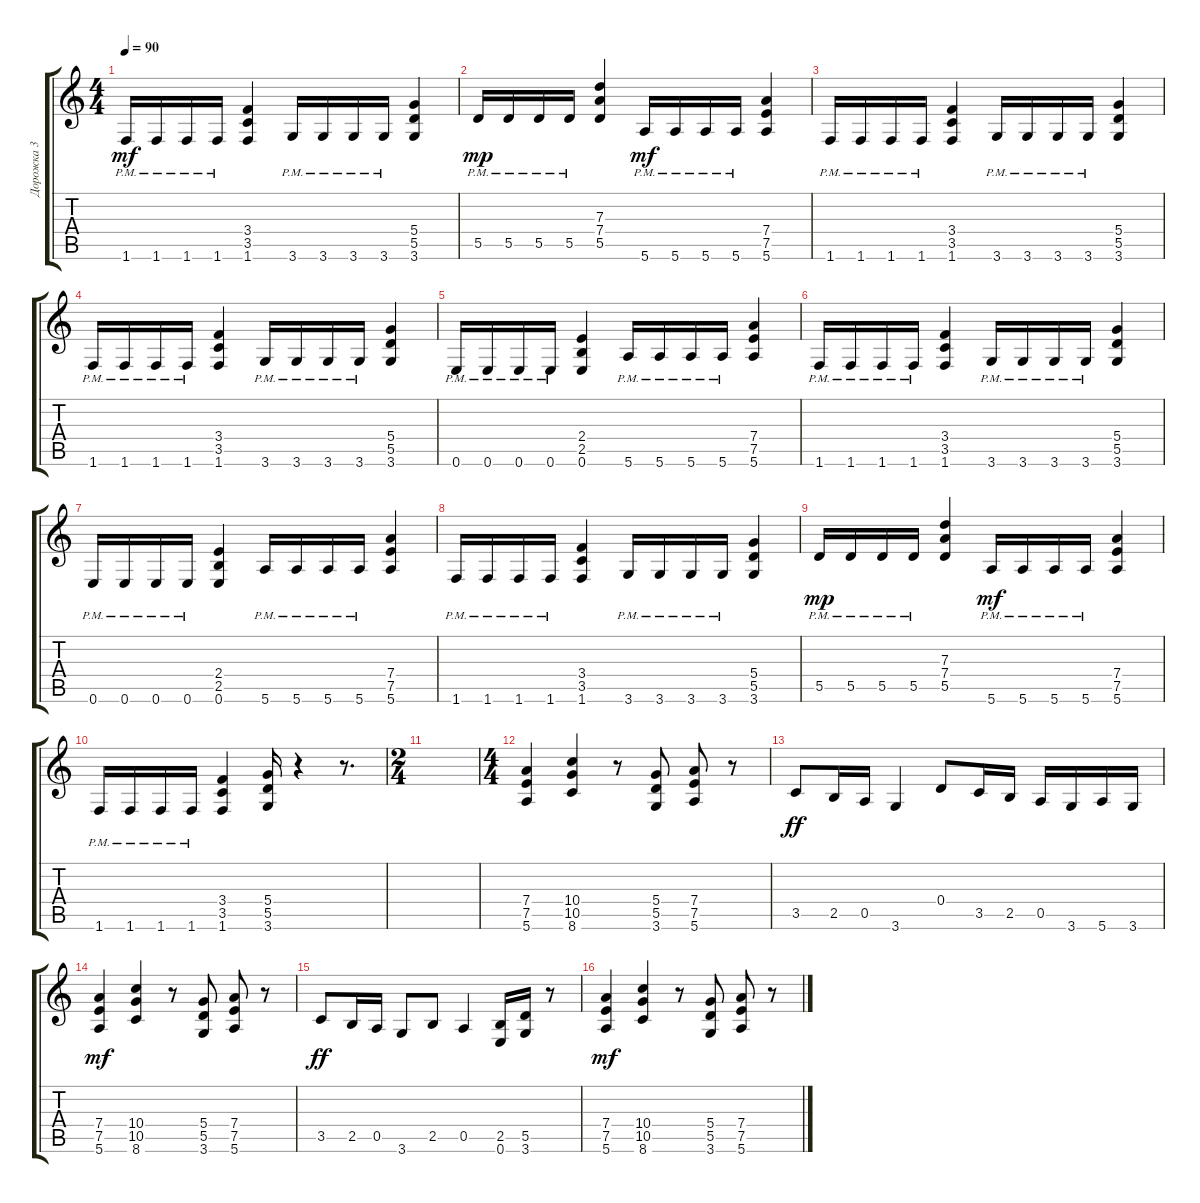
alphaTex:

\track ("Дорожка 3" "Дорожка 3") {instrument distortionguitar}
\staff {score tabs}
\tuning (E4 B3 G3 D3 A2 E2) {hide}
\ts (4 4)
\tempo 90
\clef g2
\ks c
1.6{pm}.16{dy mf} 1.6{pm}.16 1.6{pm}.16 1.6{pm}.16 (3.4 3.5 1.6).4 3.6{pm}.16 3.6{pm}.16 3.6{pm}.16 3.6{pm}.16 (5.4 5.5 3.6).4 |
5.5{pm}.16{dy mp} 5.5{pm}.16 5.5{pm}.16 5.5{pm}.16 (7.3 7.4 5.5).4 5.6{pm}.16{dy mf} 5.6{pm}.16 5.6{pm}.16 5.6{pm}.16 (7.4 7.5 5.6).4 |
1.6{pm}.16{instrument distortionguitar} 1.6{pm}.16 1.6{pm}.16 1.6{pm}.16 (3.4 3.5 1.6).4 3.6{pm}.16 3.6{pm}.16 3.6{pm}.16 3.6{pm}.16 (5.4 5.5 3.6).4 |
1.6{pm}.16{instrument distortionguitar} 1.6{pm}.16 1.6{pm}.16 1.6{pm}.16 (3.4 3.5 1.6).4 3.6{pm}.16 3.6{pm}.16 3.6{pm}.16 3.6{pm}.16 (5.4 5.5 3.6).4 |
0.6{pm}.16 0.6{pm}.16 0.6{pm}.16 0.6{pm}.16 (2.4 2.5 0.6).4 5.6{pm}.16 5.6{pm}.16 5.6{pm}.16 5.6{pm}.16 (7.4 7.5 5.6).4 |
1.6{pm}.16 1.6{pm}.16 1.6{pm}.16 1.6{pm}.16 (3.4 3.5 1.6).4 3.6{pm}.16 3.6{pm}.16 3.6{pm}.16 3.6{pm}.16 (5.4 5.5 3.6).4 |
0.6{pm}.16 0.6{pm}.16 0.6{pm}.16 0.6{pm}.16 (2.4 2.5 0.6).4 5.6{pm}.16 5.6{pm}.16 5.6{pm}.16 5.6{pm}.16 (7.4 7.5 5.6).4 |
1.6{pm}.16 1.6{pm}.16 1.6{pm}.16 1.6{pm}.16 (3.4 3.5 1.6).4 3.6{pm}.16 3.6{pm}.16 3.6{pm}.16 3.6{pm}.16 (5.4 5.5 3.6).4 |
5.5{pm}.16{dy mp} 5.5{pm}.16 5.5{pm}.16 5.5{pm}.16 (7.3 7.4 5.5).4 5.6{pm}.16{dy mf} 5.6{pm}.16 5.6{pm}.16 5.6{pm}.16 (7.4 7.5 5.6).4 |
1.6{pm}.16 1.6{pm}.16 1.6{pm}.16 1.6{pm}.16 (3.4 3.5 1.6).4 (5.4 5.5 3.6).16 r.4 r.8{d} |
\ts (2 4)
|
\ts (4 4)
(7.4 7.5 5.6).4 (10.4 10.5 8.6).4 r.8 (5.4 5.5 3.6).8 (7.4 7.5 5.6).8 r.8 |
3.5.8{dy ff} 2.5.16 0.5.16 3.6.4 0.4.8 3.5.16 2.5.16 0.5.16 3.6.16 5.6.16 3.6.16 |
(7.4 7.5 5.6).4{dy mf} (10.4 10.5 8.6).4 r.8 (5.4 5.5 3.6).8 (7.4 7.5 5.6).8 r.8 |
3.5.8{dy ff} 2.5.16 0.5.16 3.6.8 2.5.8 0.5.4 (2.5 0.6).16 (5.5 3.6).16 r.8 |
(7.4 7.5 5.6).4{dy mf} (10.4 10.5 8.6).4 r.8 (5.4 5.5 3.6).8 (7.4 7.5 5.6).8 r.8
